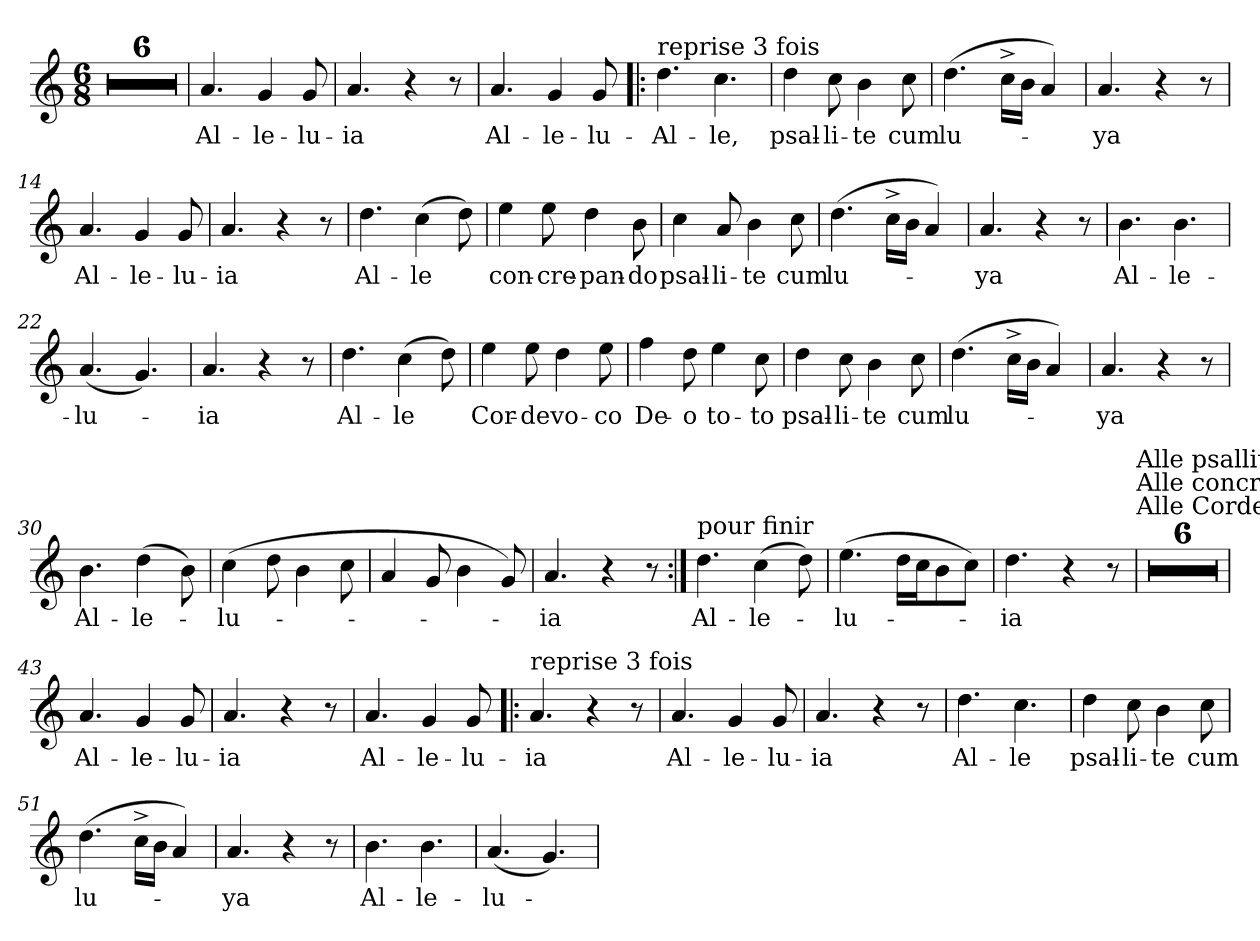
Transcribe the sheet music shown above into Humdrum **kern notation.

**kern	**text
*part1	*part1
*staff1	*staff1
*clefG2	*
*k[]	*
*C:	*
*M6/8	*
=1	=1
!LO:N:vis=1	!
2.r	.
=2	=2
!LO:N:vis=1	!
2.r	.
=3	=3
!LO:N:vis=1	!
2.r	.
=4	=4
!LO:N:vis=1	!
2.r	.
=5	=5
!LO:N:vis=1	!
2.r	.
=6	=6
!LO:N:vis=1	!
2.r	.
=7	=7
!	!LO:LY:b
4.a/	Al-
!	!LO:LY:b
4g/	-le-
!	!LO:LY:b
8g/	-lu-
=8	=8
!	!LO:LY:b
4.a/	-ia
4ra	.
8ra	.
=9	=9
!	!LO:LY:b
4.a/	Al-
!	!LO:LY:b
4g/	-le-
!	!LO:LY:b
8g/	-lu-
!!LO:LB:g=z
=10!|:	=10!|:
!LO:TX:a:t=reprise 3 fois	!
!	!LO:LY:b
4.dd\	-Al-
!	!LO:LY:b
4.cc\	-le,
=11	=11
!	!LO:LY:b
4dd\	psal-
!	!LO:LY:b
8cc\	-li-
!	!LO:LY:b
4b\	-te
!	!LO:LY:b
8cc\	cum
=12	=12
!	!LO:LY:b
(>4.dd\	lu-
16cc^>\LL	.
16b\JJ	.
4a/)	.
=13	=13
!	!LO:LY:b
4.a/	-ya
4r	.
8r	.
=14	=14
!	!LO:LY:b
4.a/	Al-
!	!LO:LY:b
4g/	-le-
!	!LO:LY:b
8g/	-lu-
=15	=15
!	!LO:LY:b
4.a/	-ia
4r	.
8r	.
!!LO:LB:g=z
=16	=16
!	!LO:LY:b
4.dd\	Al-
!	!LO:LY:b
(>4cc\	-le
8dd\)	.
=17	=17
!	!LO:LY:b
4ee\	con-
!	!LO:LY:b
8ee\	-cre-
!	!LO:LY:b:rj
4dd\	-pan-
!	!LO:LY:b
8b\	-do
=18	=18
!	!LO:LY:b
4cc\	psal-
!	!LO:LY:b
8a/	-li-
!	!LO:LY:b
4b\	-te
!	!LO:LY:b
8cc\	cum
=19	=19
!	!LO:LY:b
(>4.dd\	lu-
16cc^>\LL	.
16b\JJ	.
4a/)	.
=20	=20
!	!LO:LY:b
4.a/	-ya
4r	.
8r	.
!!LO:LB:g=z
=21	=21
!	!LO:LY:b
4.b\	Al-
!	!LO:LY:b
4.b\	-le-
=22	=22
!	!LO:LY:b
(<4.a/	-lu-
4.g/)	.
=23	=23
!	!LO:LY:b
4.a/	-ia
4r	.
8r	.
!!LO:LB:g=z
=24	=24
!	!LO:LY:b
4.dd\	Al-
!	!LO:LY:b
(>4cc\	-le
8dd\)	.
=25	=25
!	!LO:LY:b
4ee\	Cor-
!	!LO:LY:b
8ee\	-de
!	!LO:LY:b
4dd\	vo-
!	!LO:LY:b
8ee\	-co
=26	=26
!	!LO:LY:b
4ff\	De-
!	!LO:LY:b
8dd\	-o
!	!LO:LY:b
4ee\	to-
!	!LO:LY:b
8cc\	-to
=27	=27
!	!LO:LY:b
4dd\	psal-
!	!LO:LY:b
8cc\	-li-
!	!LO:LY:b
4b\	-te
!	!LO:LY:b
8cc\	cum
=28	=28
!	!LO:LY:b
(>4.dd\	lu-
16cc^>\LL	.
16b\JJ	.
4a/)	.
=29	=29
!	!LO:LY:b
4.a/	-ya
4r	.
8r	.
!!LO:LB:g=z
=30	=30
!	!LO:LY:b
4.b\	Al-
!	!LO:LY:b
(>4dd\	-le-
8b\)	.
=31	=31
!	!LO:LY:b
(>4cc\	-lu-
8dd\	.
4b\	.
8cc\	.
=32	=32
4a/	.
8g/	.
4b\	.
8g/)	.
=33	=33
!	!LO:LY:b
4.a/	-ia
4r	.
8r	.
!!LO:LB:g=z
=34:|!	=34:|!
!LO:TX:a:t=pour finir	!
!	!LO:LY:b
4.dd\	Al-
!	!LO:LY:b
(>4cc\	-le-
8dd\)	.
=35	=35
!	!LO:LY:b
(>4.ee\	-lu-
16dd\LL	.
16cc\J	.
8b\	.
8cc\J)	.
=36	=36
!	!LO:LY:b
4.dd\	-ia
4r	.
8r	.
!LO:TX:a:t=Alle psallite cum luya\nAlle concrepando psallite cum luya\nAlle Corde voco Deo toto psallite cum luya	!
!!LO:PB:g=z
=37!	=37!
!LO:N:vis=1	!
2.r	.
=38	=38
!LO:N:vis=1	!
2.r	.
=39	=39
!LO:N:vis=1	!
2.r	.
=40	=40
!LO:N:vis=1	!
2.r	.
=41	=41
!LO:N:vis=1	!
2.r	.
=42	=42
!LO:N:vis=1	!
2.r	.
=43	=43
!	!LO:LY:b
4.a/	Al-
!	!LO:LY:b
4g/	-le-
!	!LO:LY:b:rj
8g/	-lu-
=44	=44
!	!LO:LY:b
4.a/	-ia
4r	.
8r	.
=45	=45
!	!LO:LY:b
4.a/	Al-
!	!LO:LY:b
4g/	-le-
!	!LO:LY:b
8g/	-lu-
!!LO:LB:g=z
=46!|:	=46!|:
!LO:TX:a:t=reprise 3 fois	!
!	!LO:LY:b
4.a/	-ia
4r	.
8r	.
=47	=47
!	!LO:LY:b
4.a/	Al-
!	!LO:LY:b
4g/	-le-
!	!LO:LY:b
8g/	-lu-
=48	=48
!	!LO:LY:b
4.a/	-ia
4r	.
8r	.
=49	=49
!	!LO:LY:b
4.dd\	Al-
!	!LO:LY:b
4.cc\	-le
=50	=50
!	!LO:LY:b
4dd\	psal-
!	!LO:LY:b
8cc\	-li-
!	!LO:LY:b:rj
4b\	-te
!	!LO:LY:b
8cc\	cum
=51	=51
!	!LO:LY:b
(>4.dd\	lu-
16cc^>\LL	.
16b\JJ	.
4a/)	.
=52	=52
!	!LO:LY:b
4.a/	-ya
4r	.
8r	.
!!LO:LB:g=z
=53	=53
!	!LO:LY:b
4.b\	Al-
!	!LO:LY:b
4.b\	-le-
=54	=54
!	!LO:LY:b
(<4.a/	-lu-
4.g/)	.
=	=
*-	*-
